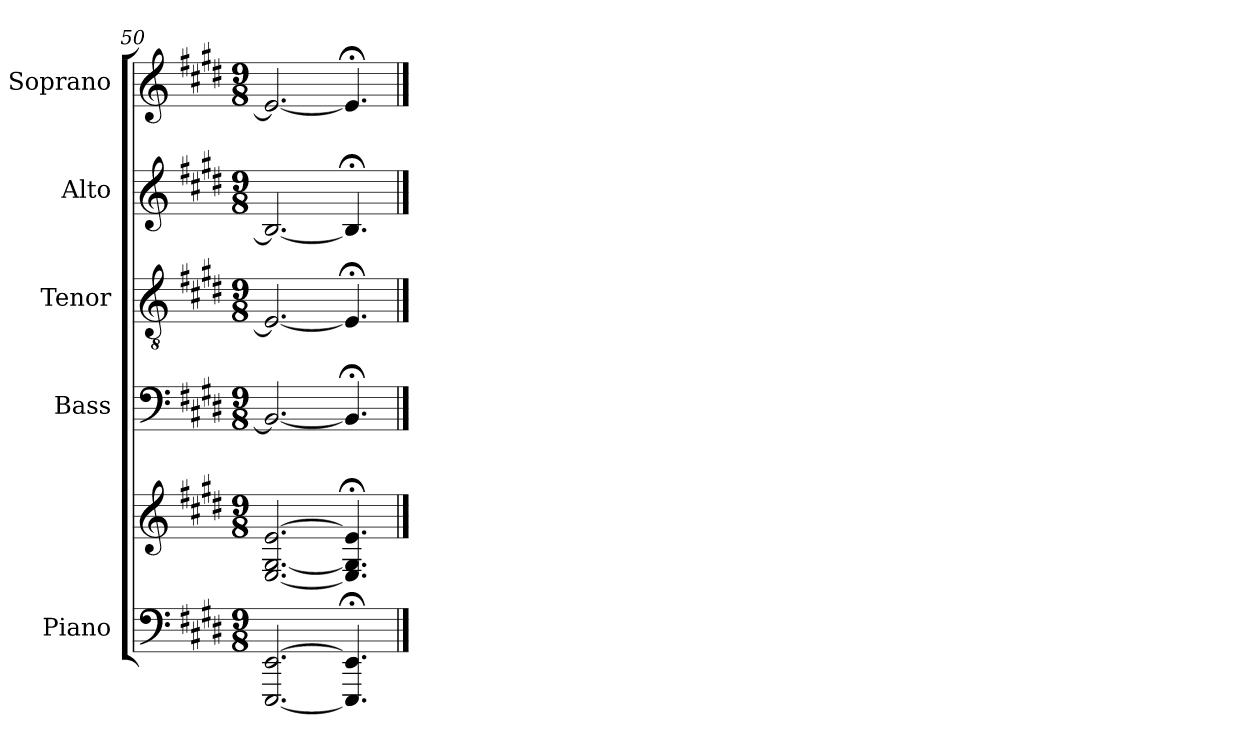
**kern	**kern	**kern	**kern	**kern	**kern
*part5	*part5	*part4	*part3	*part2	*part1
*staff6	*staff5	*staff4	*staff3	*staff2	*staff1
*I"Piano	*	*I"Bass	*I"Tenor	*I"Alto	*I"Soprano
*	*	*I'B	*I'T	*I'A	*I'S
*clefF4	*clefG2	*clefF4	*clefGv2	*clefG2	*clefG2
*k[f#c#g#d#]	*k[f#c#g#d#]	*k[f#c#g#d#]	*k[f#c#g#d#]	*k[f#c#g#d#]	*k[f#c#g#d#]
*E:	*E:	*E:	*E:	*E:	*E:
*M9/8	*M9/8	*M9/8	*M9/8	*M9/8	*M9/8
=50	=50	=50	=50	=50	=50
[2.EEE [2.EE	[2.E [2.G# [2.e	2.BB_	2.E_	2.B_	2.e_
4.EEE];< 4.EE];<	4.E];< 4.G#];< 4.e];<	4.BB;<]	4.E;<]	4.B;<]	4.e;<]
==	==	==	==	==	==
*-	*-	*-	*-	*-	*-
